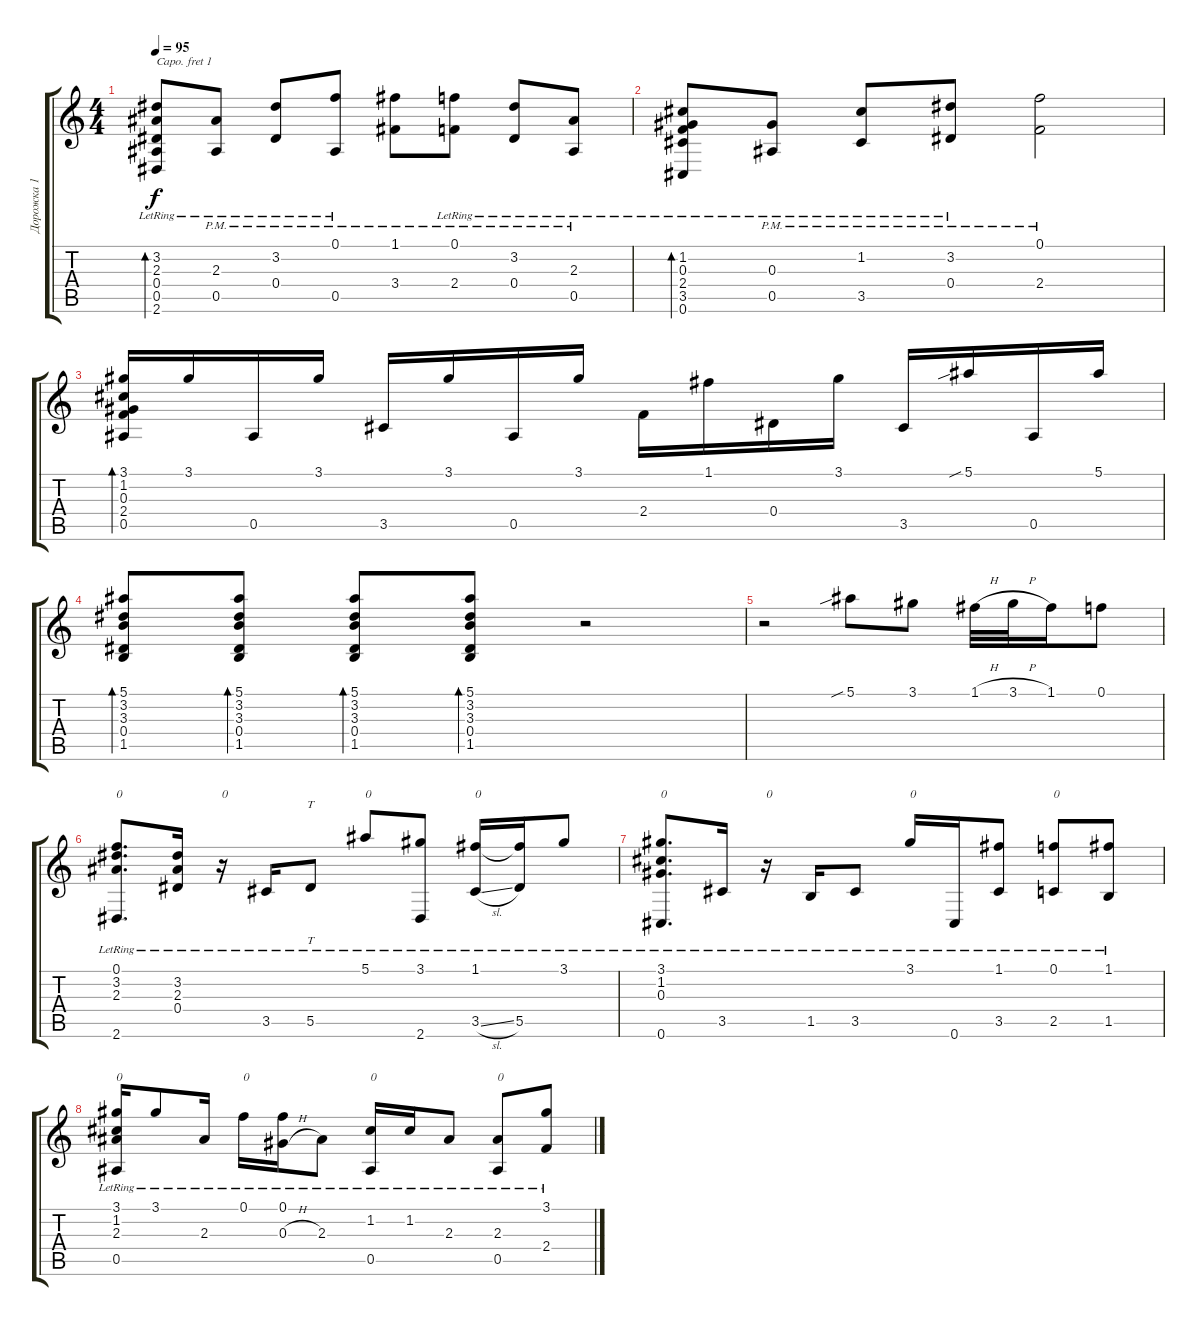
\track ("Дорожка 1" "Дорожка 1") {instrument acousticguitarsteel}
\staff {score tabs}
\capo 1
\tuning (E4 B3 G3 D3 A2 C2) {hide}
\ts (4 4)
\tempo 95
\clef g2
\ks c
(3.2{lr} 2.3{lr} 0.4{lr} 0.5{lr} 2.6{lr}).8{bd 60 dy f} (2.3{lr} 0.5{pm}).8 (3.2{lr} 0.4{pm}).8 (0.1{lr} 0.5{pm}).8 (1.1 3.4{pm}).8 (0.1{lr} 2.4{pm}).8 (3.2{lr} 0.4{pm}).8 (2.3{lr} 0.5{pm}).8 |
(1.2{lr} 0.3{lr} 2.4{lr} 3.5{lr} 0.6{lr}).8{bd 60} (0.3{lr} 0.5{pm}).8 (1.2{lr} 3.5{pm}).8 (3.2{lr} 0.4{pm}).8 (0.1 2.4{pm}).2 |
(3.1 1.2 0.3 2.4 0.5).16{bd 60} 3.1.16 0.5.16 3.1.16 3.5.16 3.1.16 0.5.16 3.1.16 2.4.16 1.1.16 0.4.16 3.1.16 3.5.16 5.1{sib}.16 0.5.16 5.1.16 |
(5.1 3.2 3.3 0.4 1.5).8{bd 60} (5.1 3.2 3.3 0.4 1.5).8{bd 60} (5.1 3.2 3.3 0.4 1.5).8{bd 60} (5.1 3.2 3.3 0.4 1.5).8{bd 60} r.2 |
r.2 5.1{sib}.8 3.1.8 1.1{h}.32 3.1{h}.32 1.1.16 0.1.8 |
(0.1{lr} 3.2{lr} 2.3{lr} 2.6{lr}).8{d txt "0"} (3.2{lr} 2.3{lr} 0.4{lr}).16 r.16{txt "0"} 3.5{lr}.16 5.5{lr}.8{tt} 5.1{lr}.8{txt "0"} (3.1{lr} 2.6{lr}).8 (1.1{lr} 3.5{sl lr}).16{txt "0"} (1.1{t} 5.5{lr}).16 3.1{lr}.8 |
(3.1{lr} 1.2{lr} 0.3{lr} 0.6{lr}).8{d txt "0"} 3.5{lr}.16 r.16{txt "0"} 1.5{lr}.16 3.5{lr}.8 3.1{lr}.16{txt "0"} 0.6{lr}.16 (1.1{lr} 3.5{lr}).8 (0.1{lr} 2.5{lr}).8{txt "0"} (1.1{lr} 1.5{lr}).8 |
(3.1{lr} 1.2{lr} 2.3{lr} 0.5{lr}).16{txt "0"} 3.1{lr}.8 2.3{lr}.16 0.1{lr}.16{txt "0"} (0.1{lr} 0.3{h lr}).16 2.3{lr}.8 (1.2{lr} 0.5{lr}).16{txt "0"} 1.2{lr}.16 2.3{lr}.8 (2.3{lr} 0.5{lr}).8{txt "0"} (3.1{lr} 2.4{lr}).8
